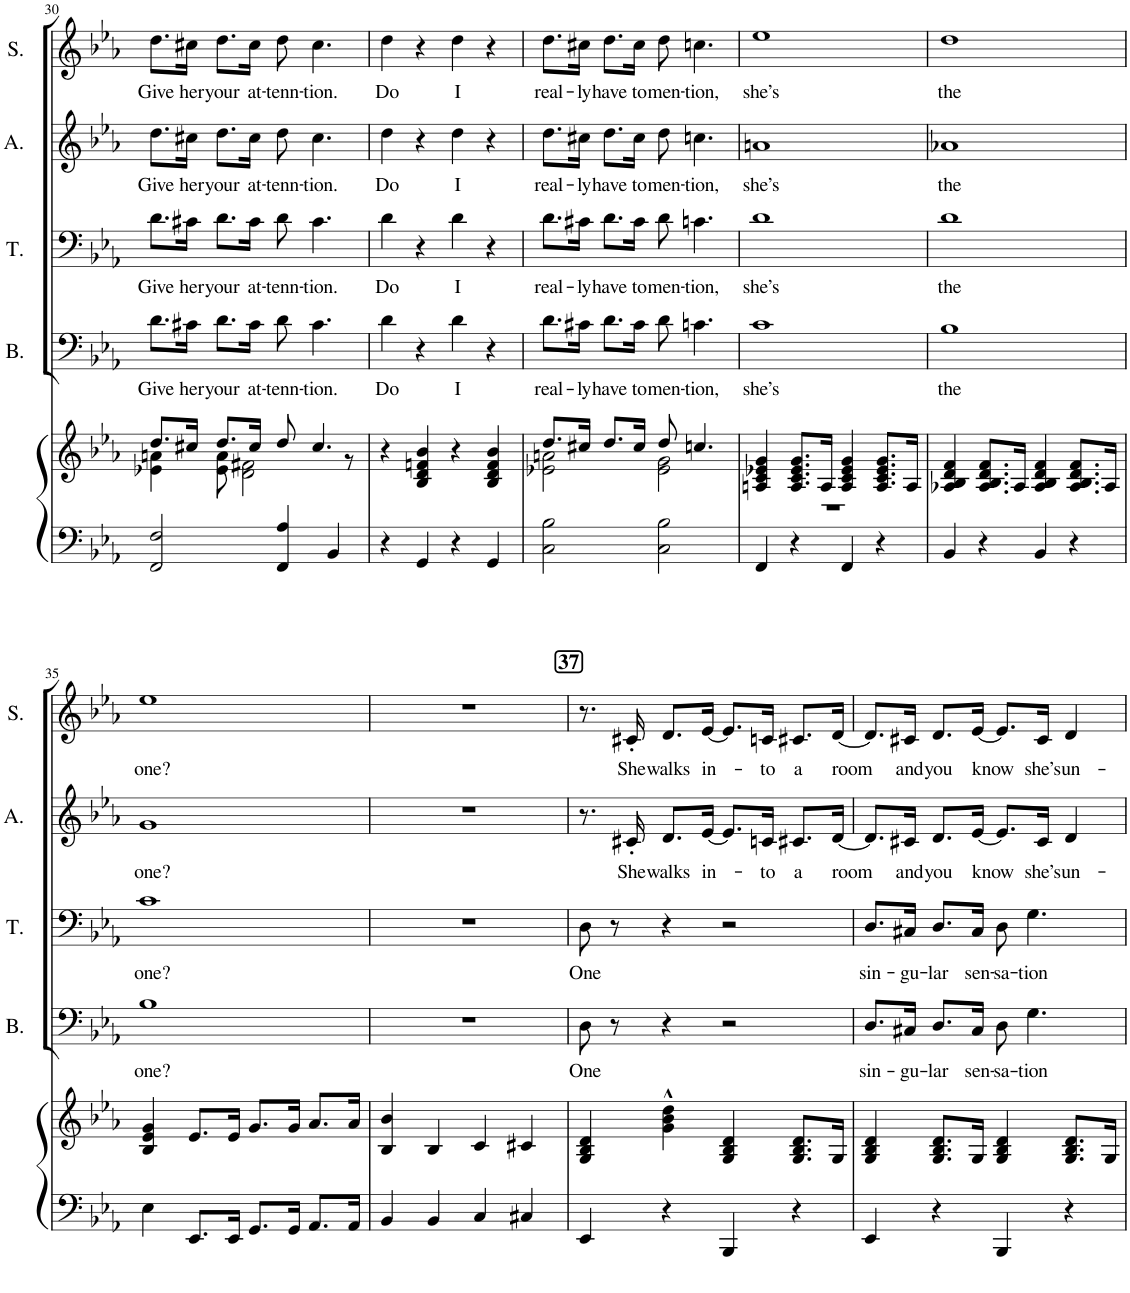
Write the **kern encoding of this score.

**kern	**kern	**kern	**text	**kern	**text	**kern	**text	**kern	**text
*part5	*part5	*part4	*part4	*part3	*part3	*part2	*part2	*part1	*part1
*staff6	*staff5	*staff4	*staff4	*staff3	*staff3	*staff2	*staff2	*staff1	*staff1
*I"Piano	*	*I"Bas	*	*I"Tenor	*	*I"Alt	*	*I"Sopraan	*
*I'Pno	*	*I'B.	*	*I'T.	*	*I'A.	*	*I'S.	*
!!LO:PB:g=z
*clefF4	*clefG2	*clefF4	*	*clefF4	*	*clefG2	*	*clefG2	*
*k[b-e-a-]	*k[b-e-a-]	*k[b-e-a-]	*	*k[b-e-a-]	*	*k[b-e-a-]	*	*k[b-e-a-]	*
*M4/4	*M4/4	*M4/4	*	*M4/4	*	*M4/4	*	*M4/4	*
=30	=30	=30	=30	=30	=30	=30	=30	=30	=30
*	*^	*	*	*	*	*	*	*	*
!	!	!	!	!LO:LY:b	!	!LO:LY:b	!	!LO:LY:b	!	!LO:LY:b
2FF/ 2F/	8.dd/L	4e-X\ 4an\	8.d\L	Give	8.d\L	Give	8.dd\L	Give	8.dd\L	Give
!	!	!	!	!LO:LY:b	!	!LO:LY:b	!	!LO:LY:b	!	!LO:LY:b
.	16cc#X/Jk	.	16c#X\Jk	her	16c#X\Jk	her	16cc#X\Jk	her	16cc#X\Jk	her
!	!	!	!	!LO:LY:b	!	!LO:LY:b	!	!LO:LY:b	!	!LO:LY:b
.	8.dd/L	8e-\ 8a\	8.d\L	your	8.d\L	your	8.dd\L	your	8.dd\L	your
.	.	2d\ 2f#X\	.	.	.	.	.	.	.	.
!	!	!	!	!LO:LY:b	!	!LO:LY:b	!	!LO:LY:b	!	!LO:LY:b
.	16cc#/Jk	.	16c#\Jk	at-	16c#\Jk	at-	16cc#\Jk	at-	16cc#\Jk	at-
!	!	!	!	!LO:LY:b	!	!LO:LY:b	!	!LO:LY:b	!	!LO:LY:b
4FF/ 4A-/	8dd/	.	8d\	-tenn-	8d\	-tenn-	8dd\	-tenn-	8dd\	-tenn-
!	!	!	!	!LO:LY:b	!	!LO:LY:b	!	!LO:LY:b	!	!LO:LY:b
.	4.cc#/	.	4.c#\	-tion.	4.c#\	-tion.	4.cc#\	-tion.	4.cc#\	-tion.
4BB-/	.	.	.	.	.	.	.	.	.	.
.	.	8r	.	.	.	.	.	.	.	.
=31	=31	=31	=31	=31	=31	=31	=31	=31	=31	=31
!	!	!	!	!LO:LY:b	!	!LO:LY:b	!	!LO:LY:b	!	!LO:LY:b
*	*v	*v	*	*	*	*	*	*	*	*
4r	4r	4d\	Do	4d\	Do	4dd\	Do	4dd\	Do
4GG/	4B-/ 4d/ 4fn/ 4b-/	4r	.	4r	.	4r	.	4r	.
!	!	!	!LO:LY:b	!	!LO:LY:b	!	!LO:LY:b	!	!LO:LY:b
4r	4r	4d\	I	4d\	I	4dd\	I	4dd\	I
4GG/	4B-/ 4d/ 4f/ 4b-/	4r	.	4r	.	4r	.	4r	.
=32	=32	=32	=32	=32	=32	=32	=32	=32	=32
*	*^	*	*	*	*	*	*	*	*
!	!	!	!	!LO:LY:b	!	!LO:LY:b	!	!LO:LY:b	!	!LO:LY:b
2C\ 2B-\	8.dd/L	2e-X\ 2an\	8.d\L	real-	8.d\L	real-	8.dd\L	real-	8.dd\L	real-
!	!	!	!	!LO:LY:b	!	!LO:LY:b	!	!LO:LY:b	!	!LO:LY:b
.	16cc#X/Jk	.	16c#X\Jk	-ly	16c#X\Jk	-ly	16cc#X\Jk	-ly	16cc#X\Jk	-ly
!	!	!	!	!LO:LY:b	!	!LO:LY:b	!	!LO:LY:b	!	!LO:LY:b
.	8.dd/L	.	8.d\L	have	8.d\L	have	8.dd\L	have	8.dd\L	have
!	!	!	!	!LO:LY:b	!	!LO:LY:b	!	!LO:LY:b	!	!LO:LY:b
.	16cc#/Jk	.	16c#\Jk	to	16c#\Jk	to	16cc#\Jk	to	16cc#\Jk	to
!	!	!	!	!LO:LY:b	!	!LO:LY:b	!	!LO:LY:b	!	!LO:LY:b
2C\ 2B-\	8dd/	2e-\ 2g\	8d\	men-	8d\	men-	8dd\	men-	8dd\	men-
!	!	!	!	!LO:LY:b	!	!LO:LY:b	!	!LO:LY:b	!	!LO:LY:b
.	4.ccn/	.	4.cn\	-tion,	4.cn\	-tion,	4.ccn\	-tion,	4.ccn\	-tion,
=33	=33	=33	=33	=33	=33	=33	=33	=33	=33	=33
!	!	!	!	!LO:LY:b	!	!LO:LY:b	!	!LO:LY:b	!	!LO:LY:b
4FF/	4An/ 4c/ 4e-X/ 4g/	1r	1c	she’s	1d	she’s	1an	she’s	1ee-	she’s
4r	8.A/ 8.c/ 8.e-/ 8.g/L	.	.	.	.	.	.	.	.	.
.	16A/Jk	.	.	.	.	.	.	.	.	.
4FF/	4A/ 4c/ 4e-/ 4g/	.	.	.	.	.	.	.	.	.
4r	8.A/ 8.c/ 8.e-/ 8.g/L	.	.	.	.	.	.	.	.	.
.	16A/Jk	.	.	.	.	.	.	.	.	.
*	*v	*v	*	*	*	*	*	*	*	*
=34	=34	=34	=34	=34	=34	=34	=34	=34	=34
!	!	!	!LO:LY:b	!	!LO:LY:b	!	!LO:LY:b	!	!LO:LY:b
4BB-/	4A-X/ 4B-/ 4d/ 4f/	1B-	the	1d	the	1a-X	the	1dd	the
4r	8.A-/ 8.B-/ 8.d/ 8.f/L	.	.	.	.	.	.	.	.
.	16A-/Jk	.	.	.	.	.	.	.	.
4BB-/	4A-/ 4B-/ 4d/ 4f/	.	.	.	.	.	.	.	.
4r	8.A-/ 8.B-/ 8.d/ 8.f/L	.	.	.	.	.	.	.	.
.	16A-/Jk	.	.	.	.	.	.	.	.
!!LO:LB:g=z
=35	=35	=35	=35	=35	=35	=35	=35	=35	=35
!	!	!	!LO:LY:b	!	!LO:LY:b	!	!LO:LY:b	!	!LO:LY:b
4E-\	4B-/ 4e-/ 4g/	1B-	one?	1c	one?	1g	one?	1ee-	one?
8.EE-/L	8.e-/L	.	.	.	.	.	.	.	.
16EE-/Jk	16e-/Jk	.	.	.	.	.	.	.	.
8.GG/L	8.g/L	.	.	.	.	.	.	.	.
16GG/Jk	16g/Jk	.	.	.	.	.	.	.	.
8.AA-/L	8.a-/L	.	.	.	.	.	.	.	.
16AA-/Jk	16a-/Jk	.	.	.	.	.	.	.	.
=36	=36	=36	=36	=36	=36	=36	=36	=36	=36
4BB-/	4B-/ 4b-/	1r	.	1r	.	1r	.	1r	.
4BB-/	4B-/	.	.	.	.	.	.	.	.
4C/	4c/	.	.	.	.	.	.	.	.
4C#X/	4c#X/	.	.	.	.	.	.	.	.
!!LO:REH:place=s1:a:B:cj:fs=12:t=37
=37	=37	=37	=37	=37	=37	=37	=37	=37	=37
!	!	!	!LO:LY:b	!	!LO:LY:b	!	!	!	!
4EE-/	4G/ 4B-/ 4d/	8D\	One	8D\	One	8.r	.	8.r	.
.	.	8r	.	8r	.	.	.	.	.
!	!	!	!	!	!	!	!LO:LY:b	!	!LO:LY:b
.	.	.	.	.	.	16c#X'/	She	16c#X'/	She
!	!	!	!	!	!	!	!LO:LY:b	!	!LO:LY:b
4r	4g\^^ 4b-\^^ 4dd\^^	4r	.	4r	.	8.d/L	walks	8.d/L	walks
!	!	!	!	!	!	!	!LO:LY:b	!	!LO:LY:b
.	.	.	.	.	.	[16e-/Jk	in-	[16e-/Jk	in-
4BBB-/	4G/ 4B-/ 4d/	2r	.	2r	.	8.e-/L]	.	8.e-/L]	.
!	!	!	!	!	!	!	!LO:LY:b	!	!LO:LY:b
.	.	.	.	.	.	16cn/Jk	-to	16cn/Jk	-to
!	!	!	!	!	!	!	!LO:LY:b	!	!LO:LY:b
4r	8.G/ 8.B-/ 8.d/L	.	.	.	.	8.c#X/L	a	8.c#X/L	a
!	!	!	!	!	!	!	!LO:LY:b	!	!LO:LY:b
.	16G/Jk	.	.	.	.	[16d/Jk	room	[16d/Jk	room
=38	=38	=38	=38	=38	=38	=38	=38	=38	=38
!	!	!	!LO:LY:b	!	!LO:LY:b	!	!	!	!
4EE-/	4G/ 4B-/ 4d/	8.D/L	sin-	8.D/L	sin-	8.d/L]	.	8.d/L]	.
!	!	!	!LO:LY:b	!	!LO:LY:b	!	!LO:LY:b	!	!LO:LY:b
.	.	16C#X/Jk	-gu-	16C#X/Jk	-gu-	16c#X/Jk	and	16c#X/Jk	and
!	!	!	!LO:LY:b	!	!LO:LY:b	!	!LO:LY:b	!	!LO:LY:b
4r	8.G/ 8.B-/ 8.d/L	8.D/L	-lar	8.D/L	-lar	8.d/L	you	8.d/L	you
!	!	!	!LO:LY:b	!	!LO:LY:b	!	!LO:LY:b	!	!LO:LY:b
.	16G/Jk	16C#/Jk	sen-	16C#/Jk	sen-	[16e-/Jk	know	[16e-/Jk	know
!	!	!	!LO:LY:b	!	!LO:LY:b	!	!	!	!
4BBB-/	4G/ 4B-/ 4d/	8D\	-sa-	8D\	-sa-	8.e-/L]	.	8.e-/L]	.
!	!	!	!LO:LY:b	!	!LO:LY:b	!	!	!	!
.	.	4.G\	-tion	4.G\	-tion	.	.	.	.
!	!	!	!	!	!	!	!LO:LY:b	!	!LO:LY:b
.	.	.	.	.	.	16c#/Jk	she’s	16c#/Jk	she’s
!	!	!	!	!	!	!	!LO:LY:b	!	!LO:LY:b
4r	8.G/ 8.B-/ 8.d/L	.	.	.	.	4d/	un-	4d/	un-
.	16G/Jk	.	.	.	.	.	.	.	.
=	=	=	=	=	=	=	=	=	=
*-	*-	*-	*-	*-	*-	*-	*-	*-	*-
